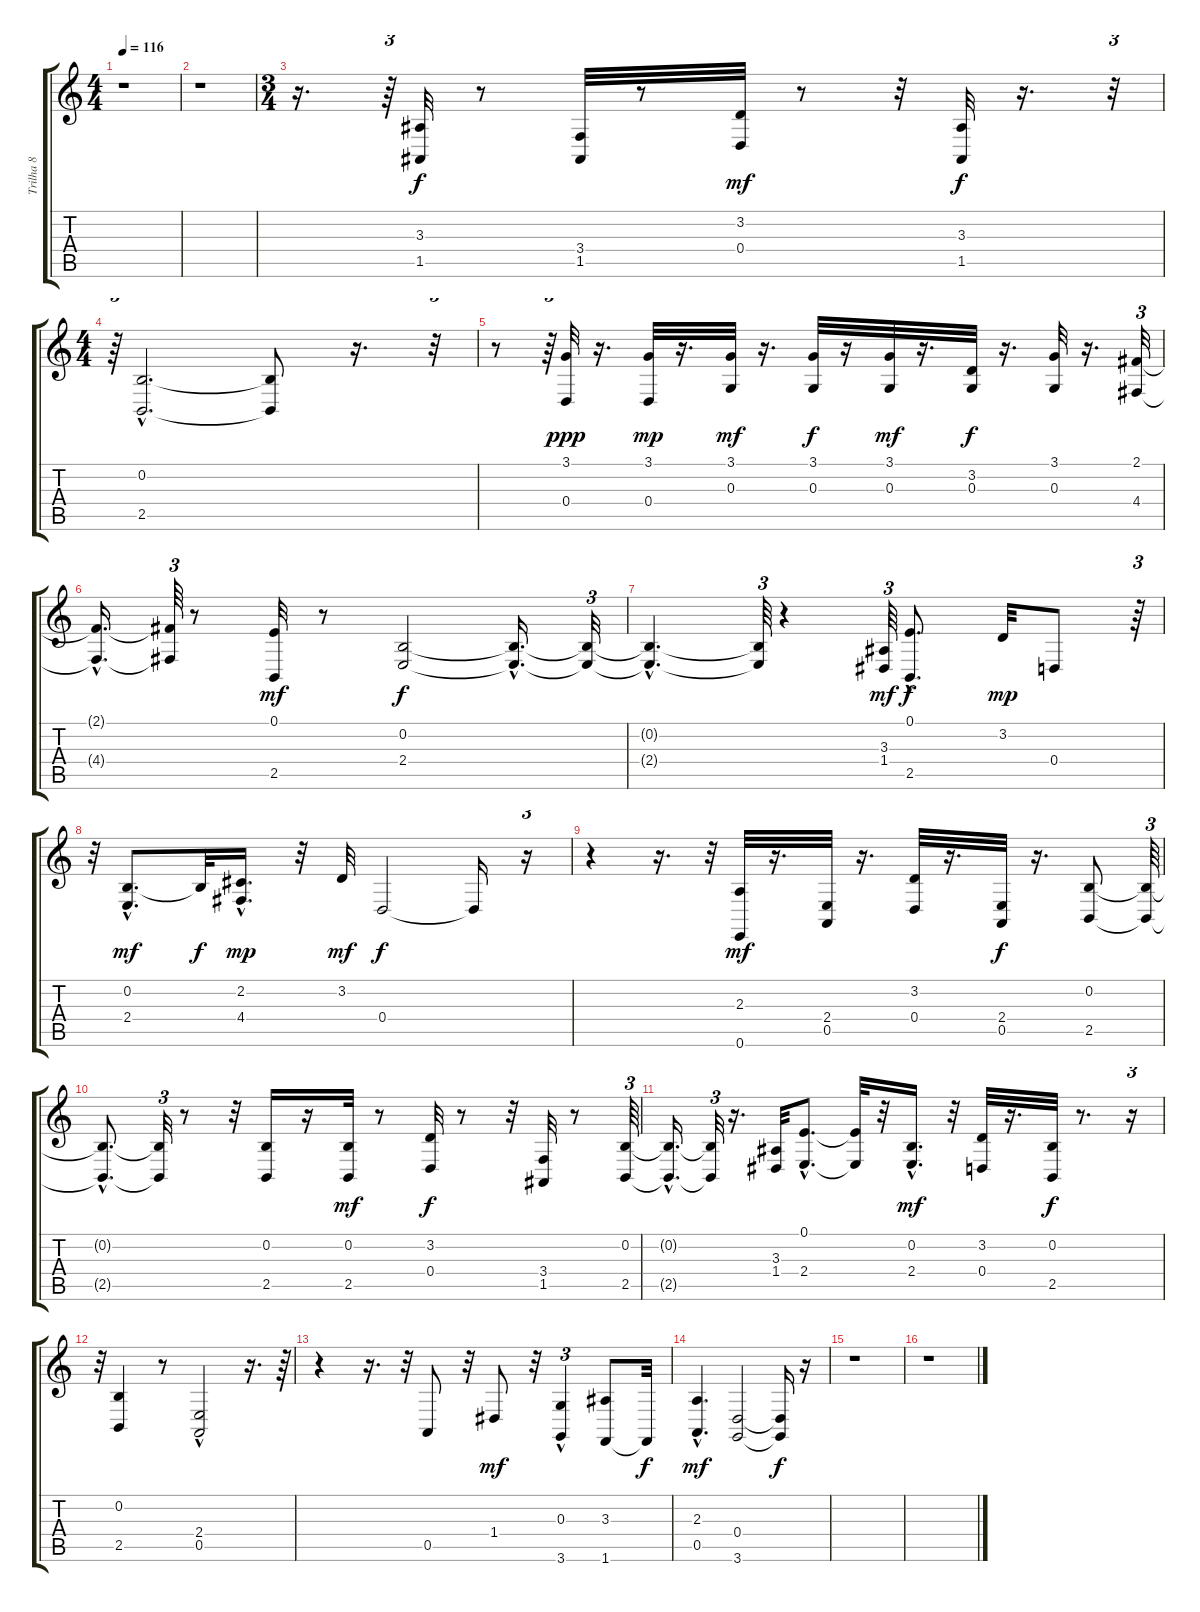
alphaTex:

\track ("Trilha 8" "Trilha 8") {instrument electricgrandpiano}
\staff {score tabs}
\tuning (E4 B3 G3 D3 A2 E2) {hide}
\ts (4 4)
\tempo 116
\clef g2
\ks c
r.1{dy f} |
r.1 |
\ts (3 4)
r.16{d} r.64{tu (3 2)} (3.3 1.5).32 r.8 (3.4 1.5).32 r.8 (3.2 0.4).32{dy mf} r.8 r.32 (3.3 1.5).32{dy f} r.16{d} r.32{tu (3 2)} |
\ts (4 4)
r.64{tu (3 2)} (0.2{hac} 2.5{hac}).2{d} (0.2{t} 2.5{t}).8 r.16{d} r.32{tu (3 2)} |
r.8 r.64{tu (3 2)} (3.1 0.4).32{dy ppp} r.16{d} (3.1 0.4).32{dy mp} r.16{d} (3.1 0.3).32{dy mf} r.16{d} (3.1 0.3).32{dy f} r.16 (3.1 0.3).32{dy mf} r.16{d} (3.2 0.3).32{dy f} r.16{d} (3.1 0.3).32 r.16{d} (2.1 4.4).32{tu (3 2)} |
(2.1{hac t} 4.4{hac t}).16{d} (2.1{t} 4.4{t}).64{tu (3 2)} r.8 (0.1 2.5).32{dy mf} r.8 (0.2 2.4).2{dy f} (0.2{hac t} 2.4{hac t}).16{d} (0.2{t} 2.4{t}).32{tu (3 2)} |
(0.2{hac t} 2.4{hac t}).4{d} (0.2{t} 2.4{t}).64{tu (3 2)} r.4 (3.3 1.4).64{tu (3 2) dy mf} (0.1{hac} 2.5).8{d dy f} 3.2.32{dy mp} 0.4.8 r.64{tu (3 2)} |
r.32{tu (3 2)} (0.2{hac} 2.4).8{d dy mf} 0.2{t}.32{dy f} (2.2{hac} 4.4{hac}).16{d dy mp} r.32 3.2.32{dy mf} 0.4.2{dy f} 0.4{t}.16 r.16{tu (3 2)} |
r.4 r.16{d} r.32{tu (3 2)} (2.3 0.6).32{dy mf} r.16{d} (2.4 0.5).32 r.16{d} (3.2 0.4).32 r.16{d} (2.4 0.5).32{dy f} r.16{d} (0.2 2.5).8 (0.2{t} 2.5{t}).64{tu (3 2)} |
(0.2{hac t} 2.5{hac t}).8{d} (0.2{t} 2.5{t}).32{tu (3 2)} r.8 r.32 (0.2 2.5).16 r.16 (0.2 2.5).32{dy mf} r.8 (3.2 0.4).32{dy f} r.8 r.32 (3.4 1.5).32 r.8 (0.2 2.5).64{tu (3 2)} |
(0.2{hac t} 2.5{hac t}).16{d} (0.2{t} 2.5{t}).32{tu (3 2)} r.16{d} (3.3 1.4).32 (0.1{hac} 2.4{hac}).8{d} (0.1{t} 2.4{t}).32 r.32 (0.2{hac} 2.4{hac}).16{d dy mf} r.32 (3.2 0.4).32 r.16{d} (0.2 2.5).32{dy f} r.8{d} r.16{tu (3 2)} |
r.32{tu (3 2)} (0.2 2.5).4 r.8 (2.4 0.5{hac}).2 r.16{d} r.64{tu (3 2)} |
r.4 r.16{d} r.32{tu (3 2)} 0.5.8 r.32 1.4.8{dy mf} r.32 (0.3 3.6{hac}).4{tu (3 2)} (3.3 1.6).8 1.6{t}.32{dy f} |
(2.3 0.5{hac}).4{d dy mf} (0.4 3.6).2 (0.4{t} 3.6{t}).16{dy f} r.16 |
r.1 |
r.1
